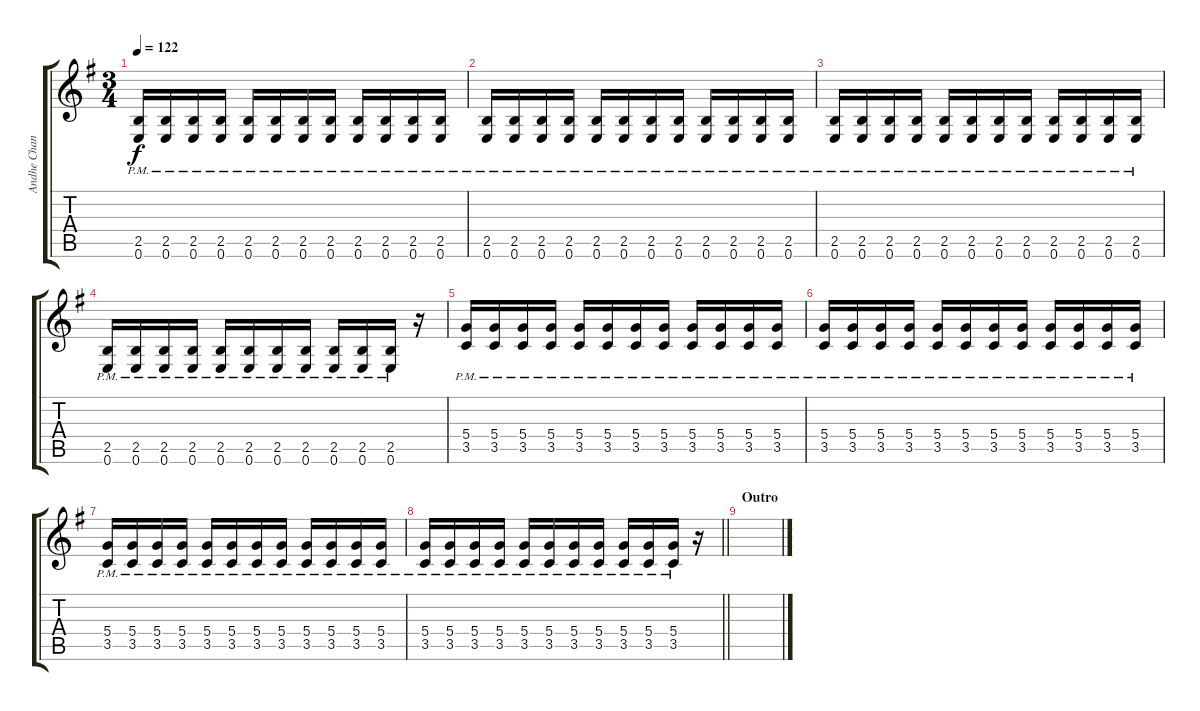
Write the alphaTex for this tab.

\track ("Andhe Chandler - guitar" "Andhe Chan") {instrument distortionguitar}
\staff {score tabs}
\tuning (E4 B3 G3 D3 A2 E2) {hide}
\ts (3 4)
\tempo 122
\clef g2
\ks eminor
(2.5{pm} 0.6{pm}).16{dy f} (2.5{pm} 0.6{pm}).16 (2.5{pm} 0.6{pm}).16 (2.5{pm} 0.6{pm}).16 (2.5{pm} 0.6{pm}).16 (2.5{pm} 0.6{pm}).16 (2.5{pm} 0.6{pm}).16 (2.5{pm} 0.6{pm}).16 (2.5{pm} 0.6{pm}).16 (2.5{pm} 0.6{pm}).16 (2.5{pm} 0.6{pm}).16 (2.5{pm} 0.6{pm}).16 |
(2.5{pm} 0.6{pm}).16 (2.5{pm} 0.6{pm}).16 (2.5{pm} 0.6{pm}).16 (2.5{pm} 0.6{pm}).16 (2.5{pm} 0.6{pm}).16 (2.5{pm} 0.6{pm}).16 (2.5{pm} 0.6{pm}).16 (2.5{pm} 0.6{pm}).16 (2.5{pm} 0.6{pm}).16 (2.5{pm} 0.6{pm}).16 (2.5{pm} 0.6{pm}).16 (2.5{pm} 0.6{pm}).16 |
(2.5{pm} 0.6{pm}).16 (2.5{pm} 0.6{pm}).16 (2.5{pm} 0.6{pm}).16 (2.5{pm} 0.6{pm}).16 (2.5{pm} 0.6{pm}).16 (2.5{pm} 0.6{pm}).16 (2.5{pm} 0.6{pm}).16 (2.5{pm} 0.6{pm}).16 (2.5{pm} 0.6{pm}).16 (2.5{pm} 0.6{pm}).16 (2.5{pm} 0.6{pm}).16 (2.5{pm} 0.6{pm}).16 |
(2.5{pm} 0.6{pm}).16 (2.5{pm} 0.6{pm}).16 (2.5{pm} 0.6{pm}).16 (2.5{pm} 0.6{pm}).16 (2.5{pm} 0.6{pm}).16 (2.5{pm} 0.6{pm}).16 (2.5{pm} 0.6{pm}).16 (2.5{pm} 0.6{pm}).16 (2.5{pm} 0.6{pm}).16 (2.5{pm} 0.6{pm}).16 (2.5{pm} 0.6{pm}).16 r.16 |
(5.4{pm} 3.5{pm}).16 (5.4{pm} 3.5{pm}).16 (5.4{pm} 3.5{pm}).16 (5.4{pm} 3.5{pm}).16 (5.4{pm} 3.5{pm}).16 (5.4{pm} 3.5{pm}).16 (5.4{pm} 3.5{pm}).16 (5.4{pm} 3.5{pm}).16 (5.4{pm} 3.5{pm}).16 (5.4{pm} 3.5{pm}).16 (5.4{pm} 3.5{pm}).16 (5.4{pm} 3.5{pm}).16 |
(5.4{pm} 3.5{pm}).16 (5.4{pm} 3.5{pm}).16 (5.4{pm} 3.5{pm}).16 (5.4{pm} 3.5{pm}).16 (5.4{pm} 3.5{pm}).16 (5.4{pm} 3.5{pm}).16 (5.4{pm} 3.5{pm}).16 (5.4{pm} 3.5{pm}).16 (5.4{pm} 3.5{pm}).16 (5.4{pm} 3.5{pm}).16 (5.4{pm} 3.5{pm}).16 (5.4{pm} 3.5{pm}).16 |
(5.4{pm} 3.5{pm}).16 (5.4{pm} 3.5{pm}).16 (5.4{pm} 3.5{pm}).16 (5.4{pm} 3.5{pm}).16 (5.4{pm} 3.5{pm}).16 (5.4{pm} 3.5{pm}).16 (5.4{pm} 3.5{pm}).16 (5.4{pm} 3.5{pm}).16 (5.4{pm} 3.5{pm}).16 (5.4{pm} 3.5{pm}).16 (5.4{pm} 3.5{pm}).16 (5.4{pm} 3.5{pm}).16 |
\barLineRight lightlight
(5.4{pm} 3.5{pm}).16 (5.4{pm} 3.5{pm}).16 (5.4{pm} 3.5{pm}).16 (5.4{pm} 3.5{pm}).16 (5.4{pm} 3.5{pm}).16 (5.4{pm} 3.5{pm}).16 (5.4{pm} 3.5{pm}).16 (5.4{pm} 3.5{pm}).16 (5.4{pm} 3.5{pm}).16 (5.4{pm} 3.5{pm}).16 (5.4{pm} 3.5{pm}).16 r.16 |
\section ("" "Outro")
